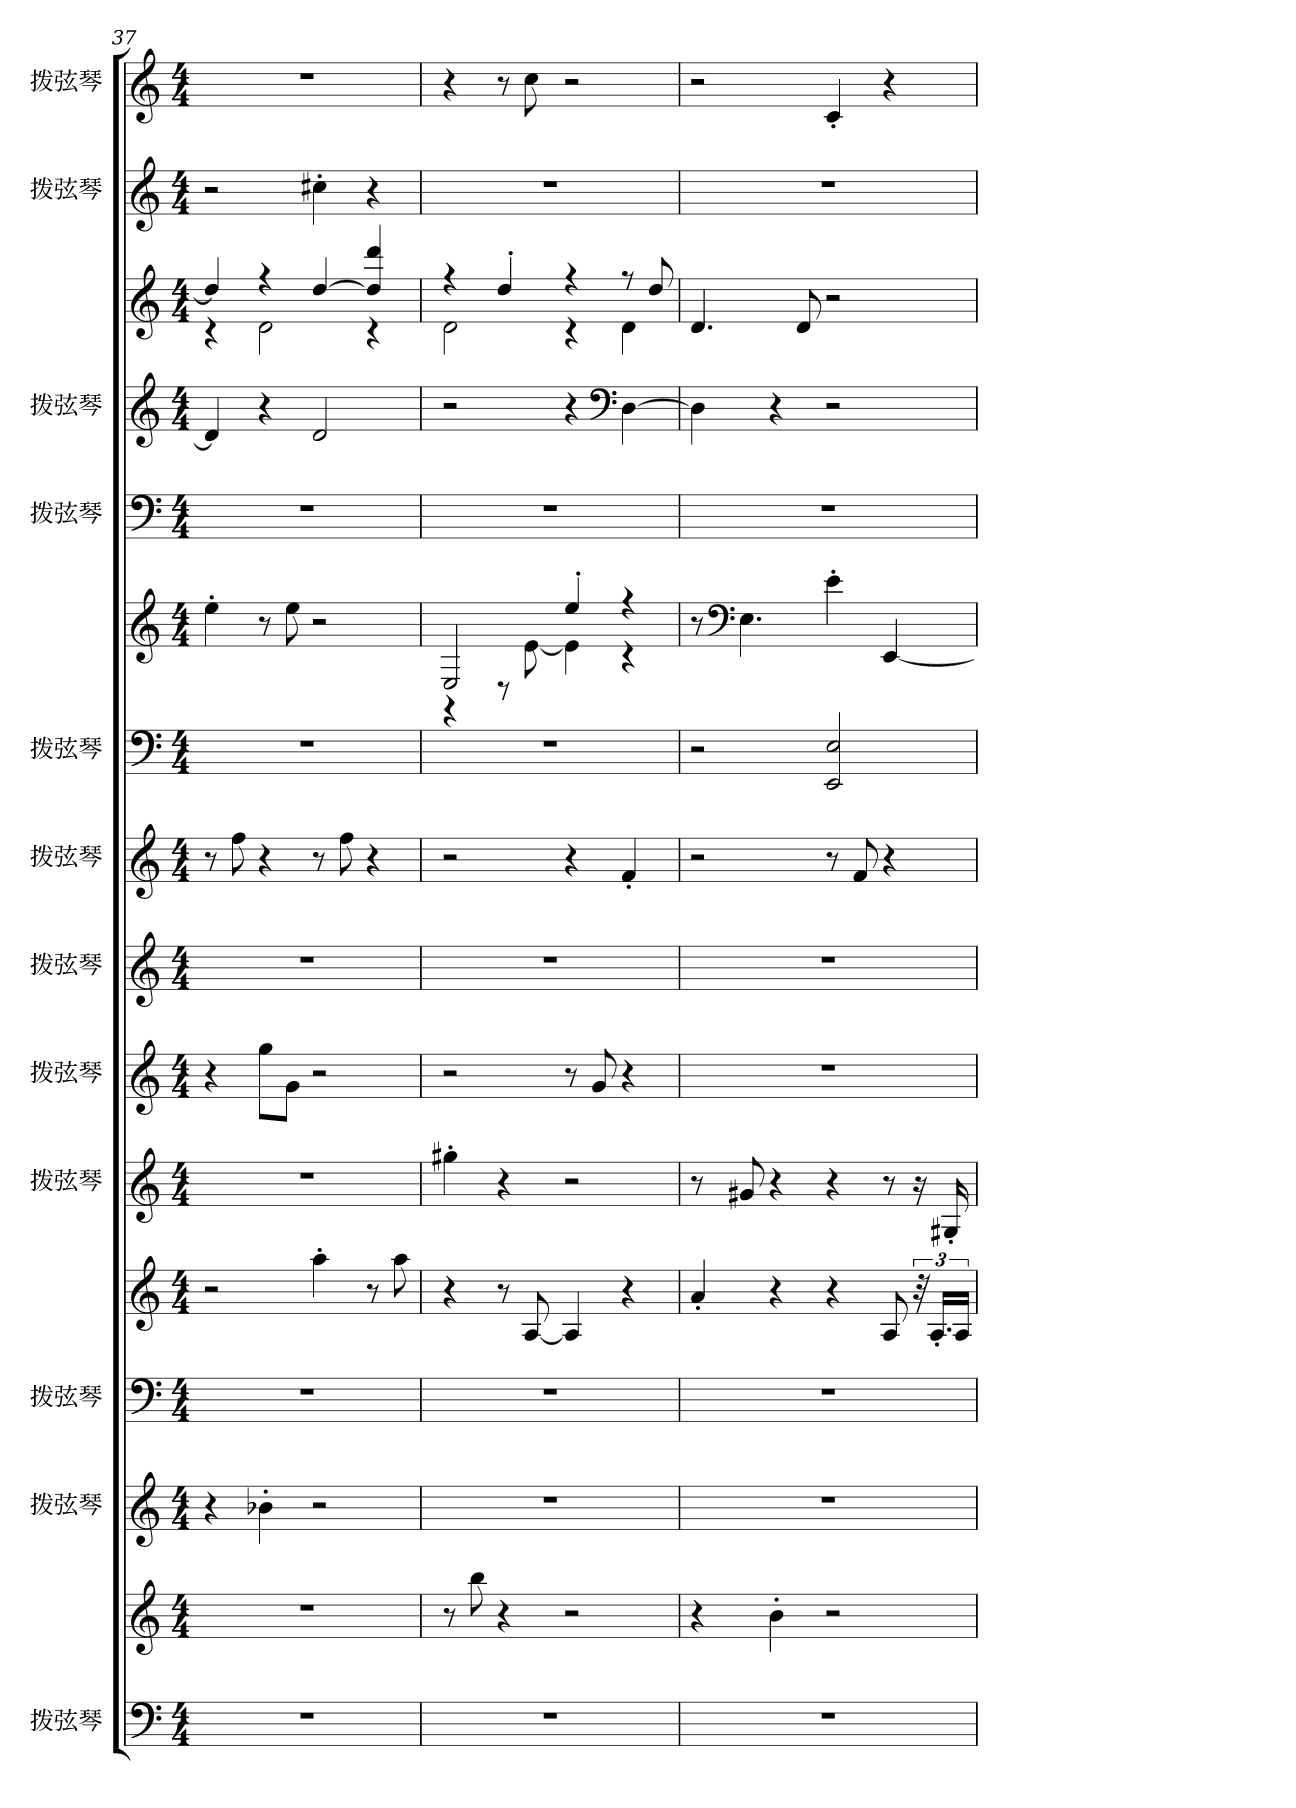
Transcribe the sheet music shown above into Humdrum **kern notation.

**kern	**kern	**kern	**kern	**kern	**kern	**kern	**kern	**kern	**kern	**kern	**kern	**kern	**kern	**kern	**kern
*part12	*part12	*part11	*part10	*part10	*part9	*part8	*part7	*part6	*part5	*part5	*part4	*part3	*part3	*part2	*part1
*staff16	*staff15	*staff14	*staff13	*staff12	*staff11	*staff10	*staff9	*staff8	*staff7	*staff6	*staff5	*staff4	*staff3	*staff2	*staff1
*I"拨弦琴	*	*I"拨弦琴	*I"拨弦琴	*	*I"拨弦琴	*I"拨弦琴	*I"拨弦琴	*I"拨弦琴	*I"拨弦琴	*	*I"拨弦琴	*I"拨弦琴	*	*I"拨弦琴	*I"拨弦琴
*clefF4	*clefG2	*clefG2	*clefF4	*clefG2	*clefG2	*clefG2	*clefG2	*clefG2	*clefF4	*clefG2	*clefF4	*clefG2	*clefG2	*clefG2	*clefG2
*k[]	*k[]	*k[]	*k[]	*k[]	*k[]	*k[]	*k[]	*k[]	*k[]	*k[]	*k[]	*k[]	*k[]	*k[]	*k[]
*M4/4	*M4/4	*M4/4	*M4/4	*M4/4	*M4/4	*M4/4	*M4/4	*M4/4	*M4/4	*M4/4	*M4/4	*M4/4	*M4/4	*M4/4	*M4/4
=37	=37	=37	=37	=37	=37	=37	=37	=37	=37	=37	=37	=37	=37	=37	=37
*	*	*	*	*	*	*	*	*	*	*	*	*	*^	*	*
1r	1r	4r	1r	2r	1r	4r	1r	8r	1r	4ee'\	1r	4d/]	4dd/]	4r	2r	1r
.	.	.	.	.	.	.	.	8ff\	.	.	.	.	.	.	.	.
.	.	4b-X'\	.	.	.	8gg\L	.	4r	.	8r	.	4r	4r	2d\	.	.
.	.	.	.	.	.	8g\J	.	.	.	8ee\	.	.	.	.	.	.
.	.	2r	.	4aa'\	.	2r	.	8r	.	2r	.	2d/	[4dd/	.	4cc#X'\	.
.	.	.	.	.	.	.	.	8ff\	.	.	.	.	.	.	.	.
.	.	.	.	8r	.	.	.	4r	.	.	.	.	4dd/] 4ddd/	4r	4r	.
.	.	.	.	8aa\	.	.	.	.	.	.	.	.	.	.	.	.
!!LO:PB:g=z
=38	=38	=38	=38	=38	=38	=38	=38	=38	=38	=38	=38	=38	=38	=38	=38	=38
*	*	*	*	*	*	*	*	*	*	*^	*	*	*	*	*	*
1r	8r	1r	1r	4r	4gg#X'\	2r	1r	2r	1r	2E/	4r	1r	2r	4r	2d\	1r	4r
.	8bb\	.	.	.	.	.	.	.	.	.	.	.	.	.	.	.	.
.	4r	.	.	8r	4r	.	.	.	.	.	8r	.	.	4dd'/	.	.	8r
.	.	.	.	[8A/	.	.	.	.	.	.	[8e\	.	.	.	.	.	8cc\
.	2r	.	.	4A/]	2r	8r	.	4r	.	4ee'/	4e\]	.	4r	4r	4r	.	2r
.	.	.	.	.	.	8g/	.	.	.	.	.	.	.	.	.	.	.
*	*	*	*	*	*	*	*	*	*	*	*	*	*clefF4	*	*	*	*
.	.	.	.	4r	.	4r	.	4f'/	.	4r	4r	.	[4D\	8r	4d\	.	.
.	.	.	.	.	.	.	.	.	.	.	.	.	.	8dd/	.	.	.
*	*	*	*	*	*	*	*	*	*	*v	*v	*	*	*v	*v	*	*
=39	=39	=39	=39	=39	=39	=39	=39	=39	=39	=39	=39	=39	=39	=39	=39
1r	4r	1r	1r	4a'/	8r	1r	1r	2r	2r	8r	1r	4D\]	4.d/	1r	2r
*	*	*	*	*	*	*	*	*	*	*clefF4	*	*	*	*	*
.	.	.	.	.	8g#X/	.	.	.	.	4.E\	.	.	.	.	.
.	4b'\	.	.	4r	4r	.	.	.	.	.	.	4r	.	.	.
.	.	.	.	.	.	.	.	.	.	.	.	.	8d/	.	.
.	2r	.	.	4r	4r	.	.	8r	2EE/ 2E/	4e'\	.	2r	2r	.	4c'/
.	.	.	.	.	.	.	.	8f/	.	.	.	.	.	.	.
.	.	.	.	8A/	8r	.	.	4r	.	[4EE/	.	.	.	.	4r
.	.	.	.	48r	16r	.	.	.	.	.	.	.	.	.	.
.	.	.	.	24.A'/LL	.	.	.	.	.	.	.	.	.	.	.
.	.	.	.	.	16G#X'/	.	.	.	.	.	.	.	.	.	.
.	.	.	.	24A/JJ	.	.	.	.	.	.	.	.	.	.	.
=	=	=	=	=	=	=	=	=	=	=	=	=	=	=	=
*-	*-	*-	*-	*-	*-	*-	*-	*-	*-	*-	*-	*-	*-	*-	*-
